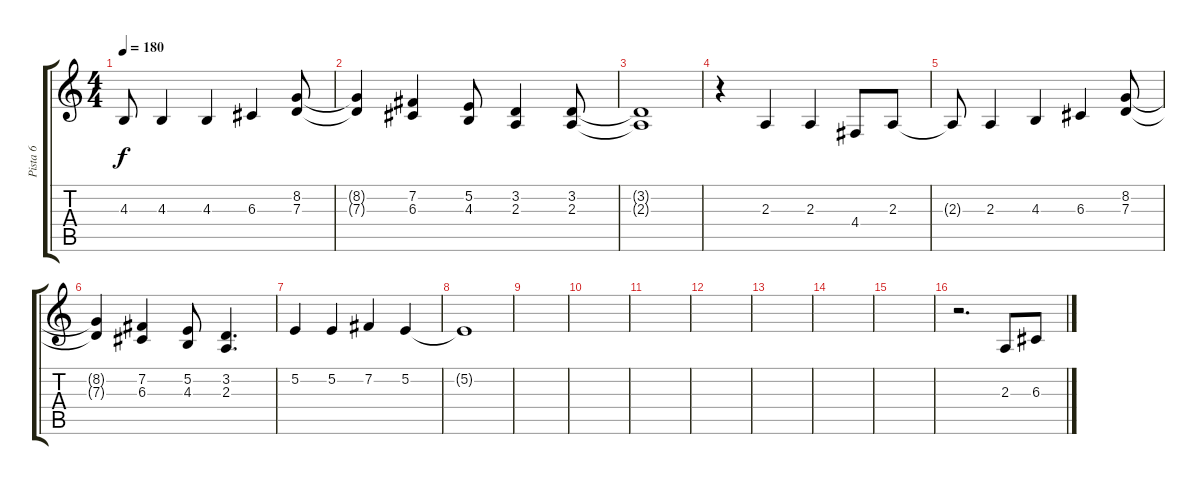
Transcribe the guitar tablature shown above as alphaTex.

\track ("Pista 6" "Pista 6") {instrument electricgrandpiano}
\staff {score tabs}
\tuning (E4 B3 G3 D3 A2 E2) {hide}
\ts (4 4)
\tempo 180
\clef g2
\ks c
4.3{t}.8{dy f} 4.3.4 4.3.4 6.3.4 (8.2 7.3).8 |
(8.2{t} 7.3{t}).4 (7.2 6.3).4 (5.2 4.3).8 (3.2 2.3).4 (3.2 2.3).8 |
(3.2{t} 2.3{t}).1 |
r.4 2.3.4 2.3.4 4.4.8 2.3.8 |
2.3{t}.8 2.3.4 4.3.4 6.3.4 (8.2 7.3).8 |
(8.2{t} 7.3{t}).4 (7.2 6.3).4 (5.2 4.3).8 (3.2 2.3).4{d} |
5.2.4 5.2.4 7.2.4 5.2.4 |
5.2{t}.1 |
|
|
|
|
|
|
|
r.2{d} 2.3.8 6.3.8
